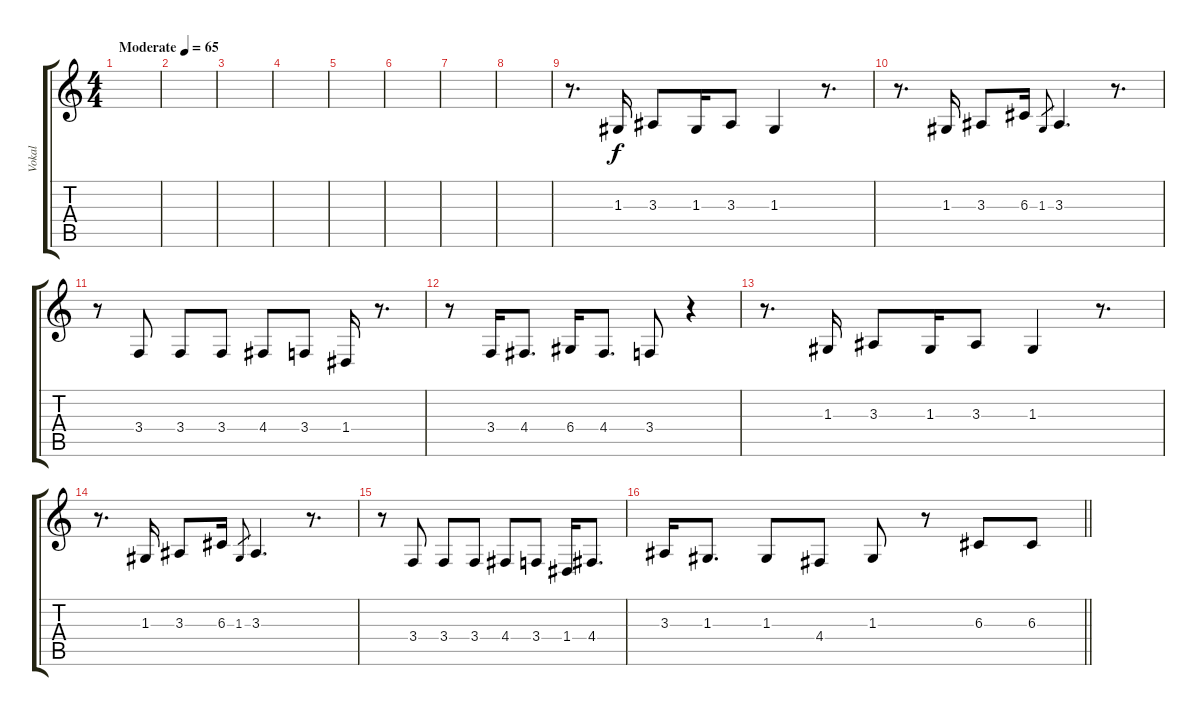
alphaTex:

\track ("Vokal" "Vokal") {instrument trumpet}
\staff {score tabs}
\tuning (E4 B3 G3 D3 A2 E2) {hide}
\ts (4 4)
\tempo (65 "Moderate")
\clef g2
\ks c
|
|
|
|
|
|
|
|
r.8{d} 1.3.16 3.3.8 1.3.16 3.3.8 1.3.4 r.8{d} |
r.8{d} 1.3.16 3.3.8 6.3.16 1.3.8{gr} 3.3.4{d} r.8{d} |
r.8 3.4.8 3.4.8 3.4.8 4.4.8 3.4.8 1.4.16 r.8{d} |
r.8 3.4.16 4.4.8{d} 6.4.16 4.4.8{d} 3.4.8 r.4 |
r.8{d} 1.3.16 3.3.8 1.3.16 3.3.8 1.3.4 r.8{d} |
r.8{d} 1.3.16 3.3.8 6.3.16 1.3.8{gr} 3.3.4{d} r.8{d} |
r.8 3.4.8 3.4.8 3.4.8 4.4.8 3.4.8 1.4.16 4.4.8{d} |
\barLineRight lightlight
3.3.16 1.3.8{d} 1.3.8 4.4.8 1.3.8 r.8 6.3.8 6.3.8
